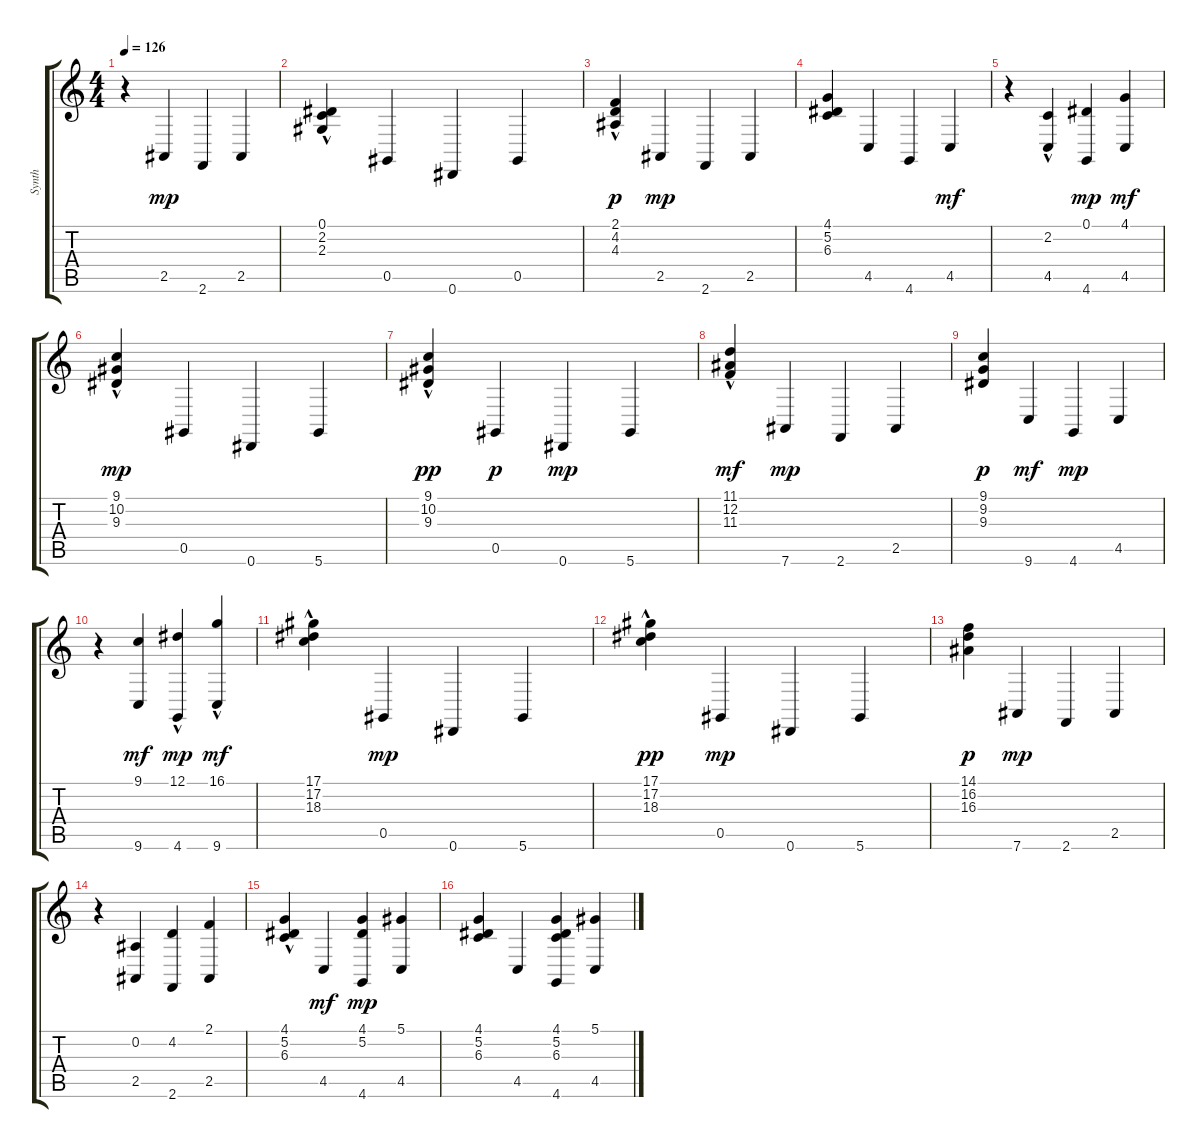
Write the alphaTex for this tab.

\track ("Synth" "Synth") {instrument electricgrandpiano}
\staff {score tabs}
\tuning (Eb4 Bb3 Gb3 Db3 Ab2 Eb2) {hide}
\ts (4 4)
\tempo 126
\clef g2
\ks c
r.4{dy mp} 2.5.4 2.6.4 2.5.4 |
(0.1{hac} 2.2{hac} 2.3{hac}).4 0.5.4 0.6.4 0.5.4 |
(2.1 4.2 4.3{hac}).4{dy p} 2.5.4{dy mp} 2.6.4 2.5.4 |
(4.1 5.2 6.3).4 4.5.4 4.6.4 4.5.4{dy mf} |
r.4 (2.2{hac} 4.5).4 (0.1 4.6).4{dy mp} (4.1 4.5).4{dy mf} |
(9.1{hac} 10.2{hac} 9.3{hac}).4{dy mp} 0.5.4 0.6.4 5.6.4 |
(9.1{hac} 10.2{hac} 9.3{hac}).4{dy pp} 0.5.4{dy p} 0.6.4{dy mp} 5.6.4 |
(11.1{hac} 12.2{hac} 11.3{hac}).4{dy mf} 7.6.4{dy mp} 2.6.4 2.5.4 |
(9.1 9.2 9.3).4{dy p} 9.6.4{dy mf} 4.6.4{dy mp} 4.5.4 |
r.4 (9.1 9.6).4{dy mf} (12.1 4.6{hac}).4{dy mp} (16.1 9.6{hac}).4{dy mf} |
(17.1{hac} 17.2{hac} 18.3{hac}).4 0.5.4{dy mp} 0.6.4 5.6.4 |
(17.1 17.2{hac} 18.3{hac}).4{dy pp} 0.5.4{dy mp} 0.6.4 5.6.4 |
(14.1 16.2 16.3).4{dy p} 7.6.4{dy mp} 2.6.4 2.5.4 |
r.4 (0.2 2.5).4 (4.2 2.6).4 (2.1 2.5).4 |
(4.1 5.2 6.3{hac}).4 4.5.4{dy mf} (4.1 5.2 4.6).4{dy mp} (5.1 4.5).4 |
(4.1 5.2 6.3).4 4.5.4 (4.1 5.2 6.3 4.6).4 (5.1 4.5).4
